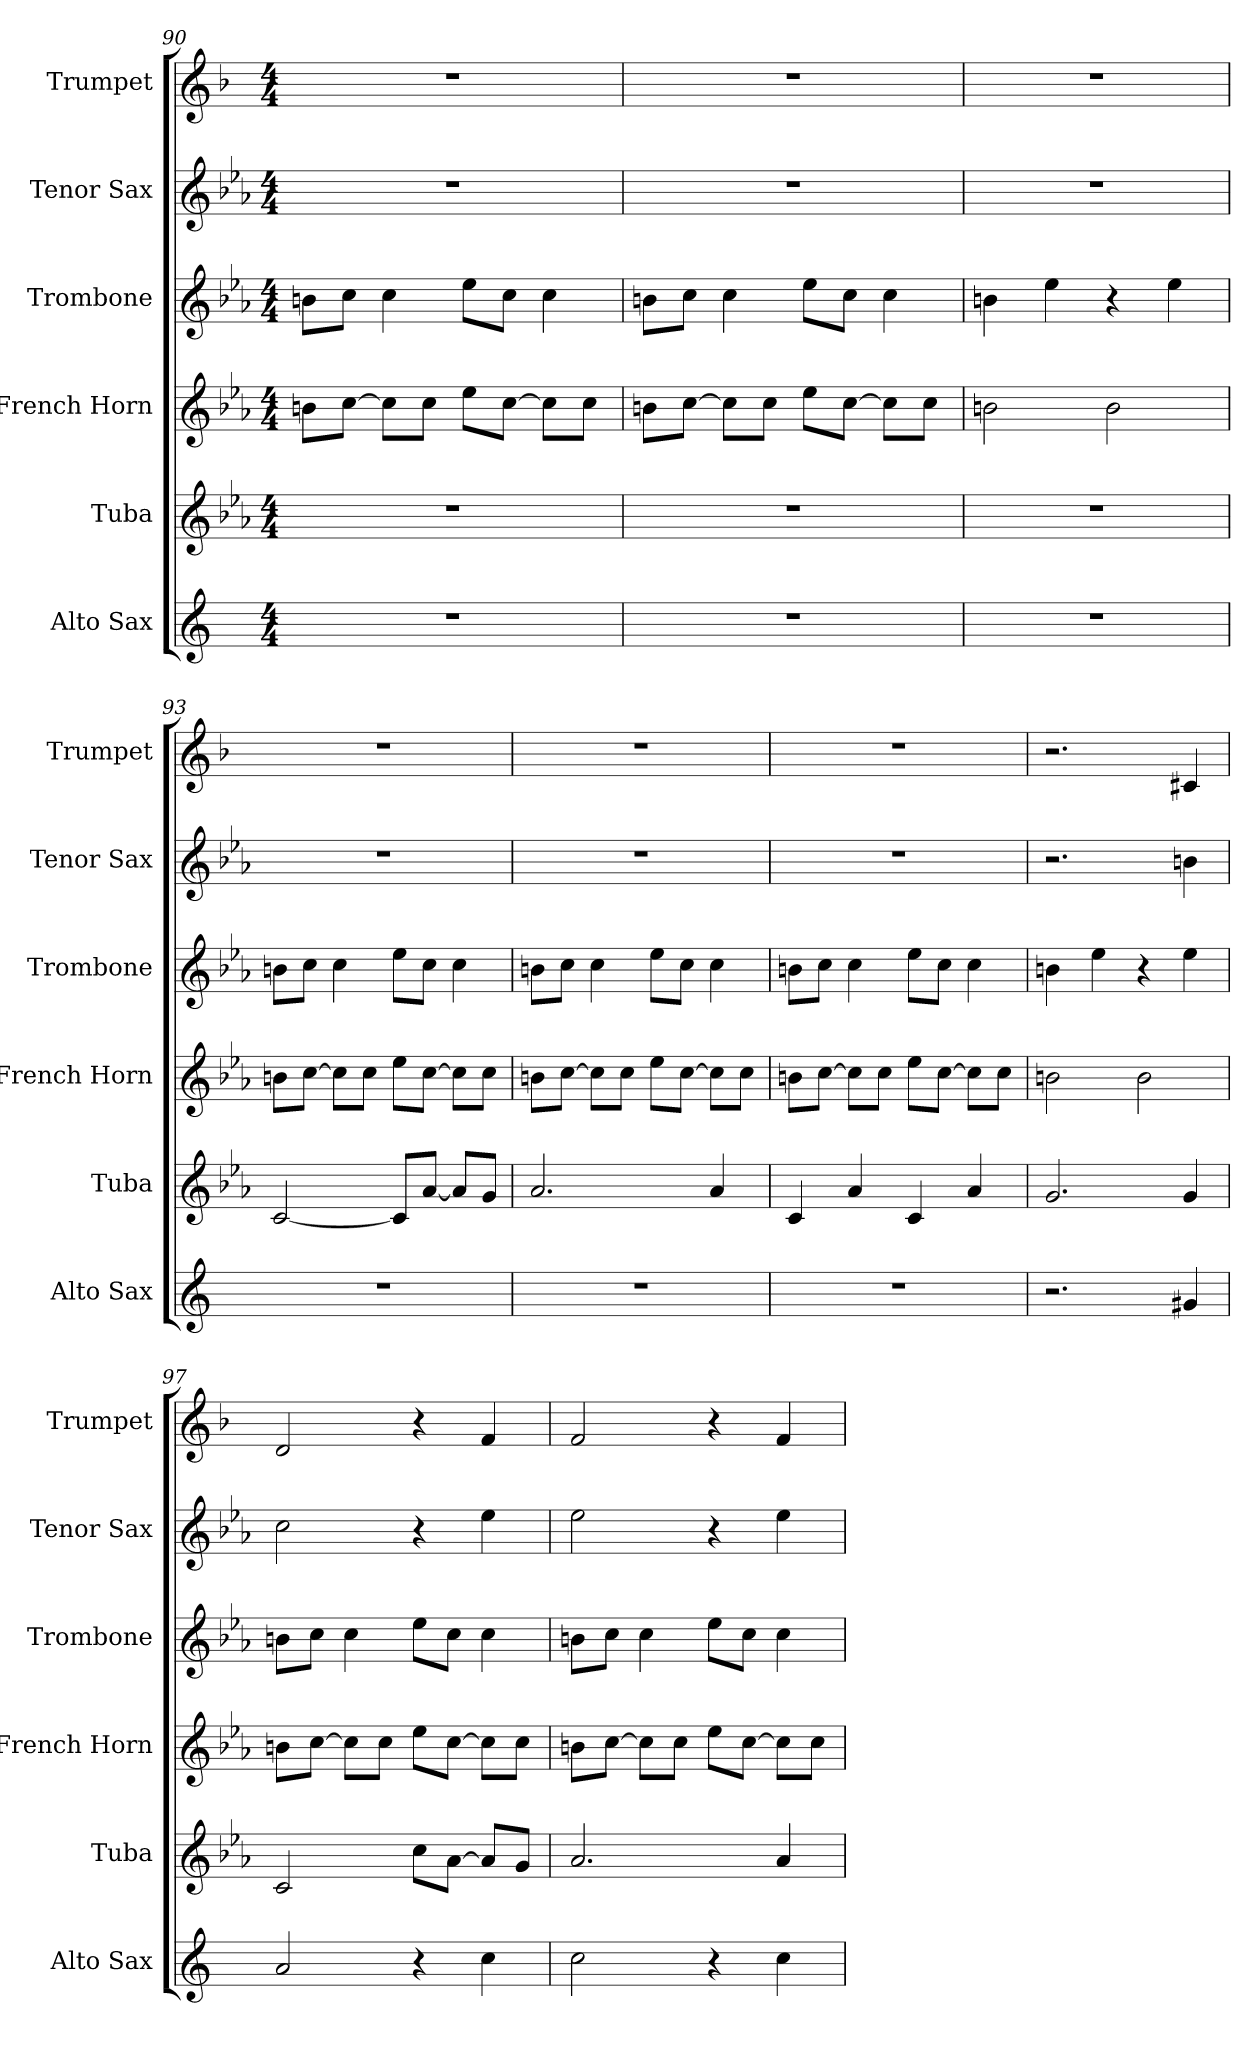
**kern	**kern	**kern	**kern	**kern	**kern
*part6	*part5	*part4	*part3	*part2	*part1
*staff6	*staff5	*staff4	*staff3	*staff2	*staff1
*I"Alto Sax	*I"Tuba	*I"French Horn	*I"Trombone	*I"Tenor Sax	*I"Trumpet
*I'Alto Sax	*I'Tuba	*I'French Horn	*I'Trombone	*I'Tenor Sax	*I'Trumpet
*clefG2	*clefG2	*clefG2	*clefG2	*clefG2	*clefG2
*ITrd5c9	*ITrd15c26	*ITrd8c14	*ITrd8c14	*ITrd8c14	*ITrd1c2
*k[b-e-a-]	*k[b-e-a-]	*k[b-e-a-]	*k[b-e-a-]	*k[b-e-a-]	*k[b-e-a-]
*M4/4	*M4/4	*M4/4	*M4/4	*M4/4	*M4/4
=90	=90	=90	=90	=90	=90
1r	1r	8BnL	8BnL	1r	1r
.	.	[8cJ	8cJ	.	.
.	.	8cL]	4c	.	.
.	.	8cJ	.	.	.
.	.	8e-L	8e-L	.	.
.	.	[8cJ	8cJ	.	.
.	.	8cL]	4c	.	.
.	.	8cJ	.	.	.
=91	=91	=91	=91	=91	=91
1r	1r	8BnL	8BnL	1r	1r
.	.	[8cJ	8cJ	.	.
.	.	8cL]	4c	.	.
.	.	8cJ	.	.	.
.	.	8e-L	8e-L	.	.
.	.	[8cJ	8cJ	.	.
.	.	8cL]	4c	.	.
.	.	8cJ	.	.	.
=92	=92	=92	=92	=92	=92
1r	1r	2Bn	4Bn	1r	1r
.	.	.	4e-	.	.
.	.	2B	4r	.	.
.	.	.	4e-	.	.
=93	=93	=93	=93	=93	=93
1r	[2CC	8BnL	8BnL	1r	1r
.	.	[8cJ	8cJ	.	.
.	.	8cL]	4c	.	.
.	.	8cJ	.	.	.
.	8CCL]	8e-L	8e-L	.	.
.	[8AA-J	[8cJ	8cJ	.	.
.	8AA-L]	8cL]	4c	.	.
.	8GGJ	8cJ	.	.	.
=94	=94	=94	=94	=94	=94
1r	2.AA-	8BnL	8BnL	1r	1r
.	.	[8cJ	8cJ	.	.
.	.	8cL]	4c	.	.
.	.	8cJ	.	.	.
.	.	8e-L	8e-L	.	.
.	.	[8cJ	8cJ	.	.
.	4AA-	8cL]	4c	.	.
.	.	8cJ	.	.	.
=95	=95	=95	=95	=95	=95
1r	4CC	8BnL	8BnL	1r	1r
.	.	[8cJ	8cJ	.	.
.	4AA-	8cL]	4c	.	.
.	.	8cJ	.	.	.
.	4CC	8e-L	8e-L	.	.
.	.	[8cJ	8cJ	.	.
.	4AA-	8cL]	4c	.	.
.	.	8cJ	.	.	.
=96	=96	=96	=96	=96	=96
2.r	2.GG	2Bn	4Bn	2.r	2.r
.	.	.	4e-	.	.
.	.	2B	4r	.	.
4Bn	4GG	.	4e-	4Bn	4Bn
=97	=97	=97	=97	=97	=97
2c	2CC	8BnL	8BnL	2c	2c
.	.	[8cJ	8cJ	.	.
.	.	8cL]	4c	.	.
.	.	8cJ	.	.	.
4r	8CL	8e-L	8e-L	4r	4r
.	[8AA-J	[8cJ	8cJ	.	.
4e-	8AA-L]	8cL]	4c	4e-	4e-
.	8GGJ	8cJ	.	.	.
=98	=98	=98	=98	=98	=98
2e-	2.AA-	8BnL	8BnL	2e-	2e-
.	.	[8cJ	8cJ	.	.
.	.	8cL]	4c	.	.
.	.	8cJ	.	.	.
4r	.	8e-L	8e-L	4r	4r
.	.	[8cJ	8cJ	.	.
4e-	4AA-	8cL]	4c	4e-	4e-
.	.	8cJ	.	.	.
=	=	=	=	=	=
*-	*-	*-	*-	*-	*-
